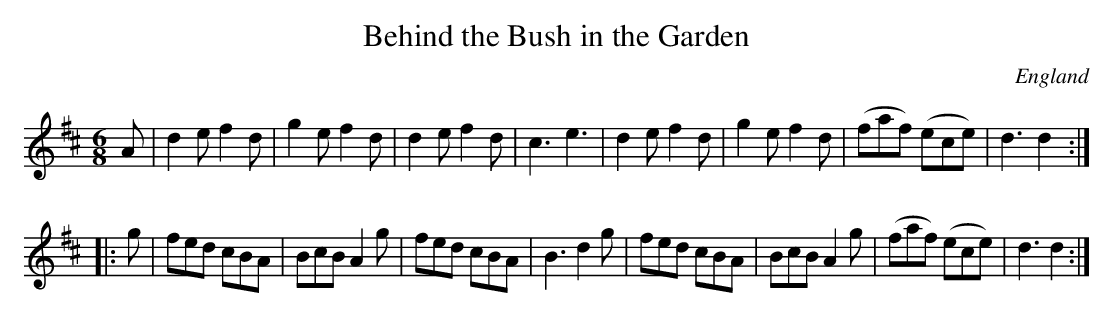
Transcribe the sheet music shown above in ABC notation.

X:1
T:Behind the Bush in the Garden
L:1/8
M:6/8
O:England
K:D major
A | \
d2e f2d | g2e f2d | d2e    f2d  | c3 e3 | \
d2e f2d | g2e f2d | (faf) (ece) | d3 d2 ::
g | \
fed cBA | BcB A2g | fed    cBA  | B3 d2g | \
fed cBA | BcB A2g | (faf) (ece) | d3 d2 :|
